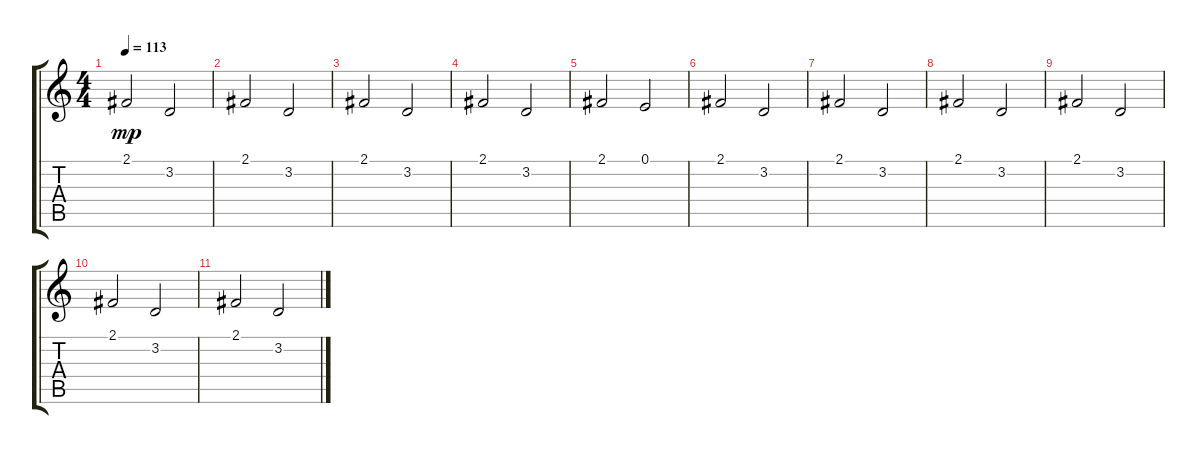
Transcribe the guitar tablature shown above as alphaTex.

\track "" {instrument koto}
\staff {score tabs}
\tuning (E4 B3 G3 D3 A2 E2) {hide}
\ts (4 4)
\tempo 113
\clef g2
\ks c
2.1.2{dy mp} 3.2.2 |
2.1.2 3.2.2 |
2.1.2 3.2.2 |
2.1.2 3.2.2 |
2.1.2 0.1.2 |
2.1.2 3.2.2 |
2.1.2 3.2.2 |
2.1.2 3.2.2 |
2.1.2 3.2.2 |
2.1.2 3.2.2 |
2.1.2 3.2.2
